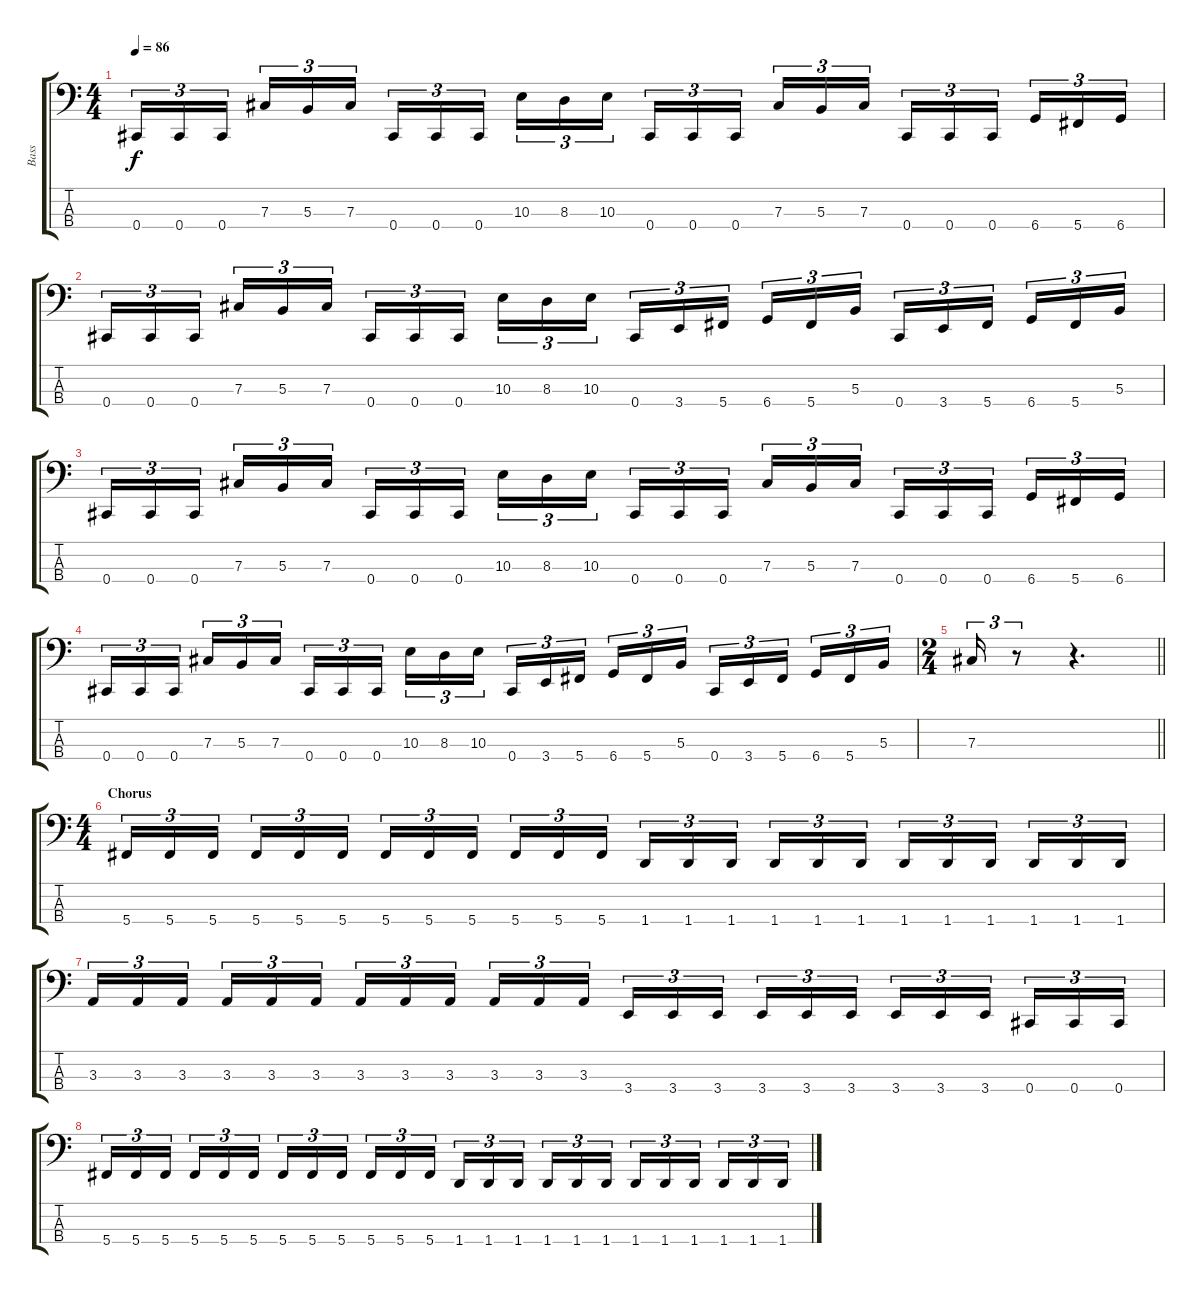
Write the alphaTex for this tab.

\track ("Bass" "Bass") {instrument electricbassfinger}
\staff {score tabs}
\tuning (E2 B1 Gb1 Db1) {hide}
\ts (4 4)
\tempo 86
\clef f4
\ks c
0.4.16{tu (3 2) dy f} 0.4.16{tu (3 2)} 0.4.16{tu (3 2) beam splitsecondary} 7.3.16{tu (3 2)} 5.3.16{tu (3 2)} 7.3.16{tu (3 2)} 0.4.16{tu (3 2)} 0.4.16{tu (3 2)} 0.4.16{tu (3 2) beam splitsecondary} 10.3.16{tu (3 2)} 8.3.16{tu (3 2)} 10.3.16{tu (3 2)} 0.4.16{tu (3 2)} 0.4.16{tu (3 2)} 0.4.16{tu (3 2) beam splitsecondary} 7.3.16{tu (3 2)} 5.3.16{tu (3 2)} 7.3.16{tu (3 2)} 0.4.16{tu (3 2)} 0.4.16{tu (3 2)} 0.4.16{tu (3 2) beam splitsecondary} 6.4.16{tu (3 2)} 5.4.16{tu (3 2)} 6.4.16{tu (3 2)} |
0.4.16{tu (3 2)} 0.4.16{tu (3 2)} 0.4.16{tu (3 2) beam splitsecondary} 7.3.16{tu (3 2)} 5.3.16{tu (3 2)} 7.3.16{tu (3 2)} 0.4.16{tu (3 2)} 0.4.16{tu (3 2)} 0.4.16{tu (3 2) beam splitsecondary} 10.3.16{tu (3 2)} 8.3.16{tu (3 2)} 10.3.16{tu (3 2)} 0.4.16{tu (3 2)} 3.4.16{tu (3 2)} 5.4.16{tu (3 2) beam splitsecondary} 6.4.16{tu (3 2)} 5.4.16{tu (3 2)} 5.3.16{tu (3 2)} 0.4.16{tu (3 2)} 3.4.16{tu (3 2)} 5.4.16{tu (3 2) beam splitsecondary} 6.4.16{tu (3 2)} 5.4.16{tu (3 2)} 5.3.16{tu (3 2)} |
0.4.16{tu (3 2)} 0.4.16{tu (3 2)} 0.4.16{tu (3 2) beam splitsecondary} 7.3.16{tu (3 2)} 5.3.16{tu (3 2)} 7.3.16{tu (3 2)} 0.4.16{tu (3 2)} 0.4.16{tu (3 2)} 0.4.16{tu (3 2) beam splitsecondary} 10.3.16{tu (3 2)} 8.3.16{tu (3 2)} 10.3.16{tu (3 2)} 0.4.16{tu (3 2)} 0.4.16{tu (3 2)} 0.4.16{tu (3 2) beam splitsecondary} 7.3.16{tu (3 2)} 5.3.16{tu (3 2)} 7.3.16{tu (3 2)} 0.4.16{tu (3 2)} 0.4.16{tu (3 2)} 0.4.16{tu (3 2) beam splitsecondary} 6.4.16{tu (3 2)} 5.4.16{tu (3 2)} 6.4.16{tu (3 2)} |
0.4.16{tu (3 2)} 0.4.16{tu (3 2)} 0.4.16{tu (3 2) beam splitsecondary} 7.3.16{tu (3 2)} 5.3.16{tu (3 2)} 7.3.16{tu (3 2)} 0.4.16{tu (3 2)} 0.4.16{tu (3 2)} 0.4.16{tu (3 2) beam splitsecondary} 10.3.16{tu (3 2)} 8.3.16{tu (3 2)} 10.3.16{tu (3 2)} 0.4.16{tu (3 2)} 3.4.16{tu (3 2)} 5.4.16{tu (3 2) beam splitsecondary} 6.4.16{tu (3 2)} 5.4.16{tu (3 2)} 5.3.16{tu (3 2)} 0.4.16{tu (3 2)} 3.4.16{tu (3 2)} 5.4.16{tu (3 2) beam splitsecondary} 6.4.16{tu (3 2)} 5.4.16{tu (3 2)} 5.3.16{tu (3 2)} |
\ts (2 4)
\barLineRight lightlight
7.3.16{tu (3 2)} r.8{tu (3 2)} r.4{d} |
\ts (4 4)
\section ("" "Chorus")
5.4.16{tu (3 2)} 5.4.16{tu (3 2)} 5.4.16{tu (3 2) beam splitsecondary} 5.4.16{tu (3 2)} 5.4.16{tu (3 2)} 5.4.16{tu (3 2)} 5.4.16{tu (3 2)} 5.4.16{tu (3 2)} 5.4.16{tu (3 2) beam splitsecondary} 5.4.16{tu (3 2)} 5.4.16{tu (3 2)} 5.4.16{tu (3 2)} 1.4.16{tu (3 2)} 1.4.16{tu (3 2)} 1.4.16{tu (3 2) beam splitsecondary} 1.4.16{tu (3 2)} 1.4.16{tu (3 2)} 1.4.16{tu (3 2)} 1.4.16{tu (3 2)} 1.4.16{tu (3 2)} 1.4.16{tu (3 2) beam splitsecondary} 1.4.16{tu (3 2)} 1.4.16{tu (3 2)} 1.4.16{tu (3 2)} |
3.3.16{tu (3 2)} 3.3.16{tu (3 2)} 3.3.16{tu (3 2) beam splitsecondary} 3.3.16{tu (3 2)} 3.3.16{tu (3 2)} 3.3.16{tu (3 2)} 3.3.16{tu (3 2)} 3.3.16{tu (3 2)} 3.3.16{tu (3 2) beam splitsecondary} 3.3.16{tu (3 2)} 3.3.16{tu (3 2)} 3.3.16{tu (3 2)} 3.4.16{tu (3 2)} 3.4.16{tu (3 2)} 3.4.16{tu (3 2) beam splitsecondary} 3.4.16{tu (3 2)} 3.4.16{tu (3 2)} 3.4.16{tu (3 2)} 3.4.16{tu (3 2)} 3.4.16{tu (3 2)} 3.4.16{tu (3 2) beam splitsecondary} 0.4.16{tu (3 2)} 0.4.16{tu (3 2)} 0.4.16{tu (3 2)} |
5.4.16{tu (3 2)} 5.4.16{tu (3 2)} 5.4.16{tu (3 2) beam splitsecondary} 5.4.16{tu (3 2)} 5.4.16{tu (3 2)} 5.4.16{tu (3 2)} 5.4.16{tu (3 2)} 5.4.16{tu (3 2)} 5.4.16{tu (3 2) beam splitsecondary} 5.4.16{tu (3 2)} 5.4.16{tu (3 2)} 5.4.16{tu (3 2)} 1.4.16{tu (3 2)} 1.4.16{tu (3 2)} 1.4.16{tu (3 2) beam splitsecondary} 1.4.16{tu (3 2)} 1.4.16{tu (3 2)} 1.4.16{tu (3 2)} 1.4.16{tu (3 2)} 1.4.16{tu (3 2)} 1.4.16{tu (3 2) beam splitsecondary} 1.4.16{tu (3 2)} 1.4.16{tu (3 2)} 1.4.16{tu (3 2)}
